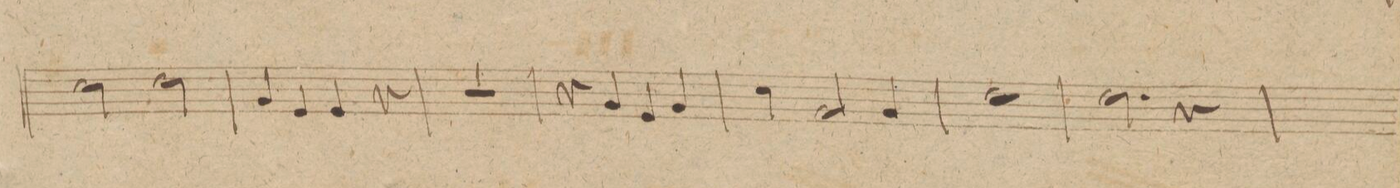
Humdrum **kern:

**kern	**dynam
*I"Trompetto 2do in A.	*
*clefG2	*
*k[f#c#g#]	*
*met(c|)	*
*M2/2	*
2a\	.
2b\	.
=270	=270
4e/	.
4c#/	.
4c#/	.
4r	.
=271	=271
1r	.
=272	=272
4r	.
4e/	.
4c#/	.
4e/	.
=273	=273
4a\	.
2e/	.
4e/	.
=274	=274
1b	.
=275	=275
2.b\	.
4r	.
=276	=276
*-	*-
